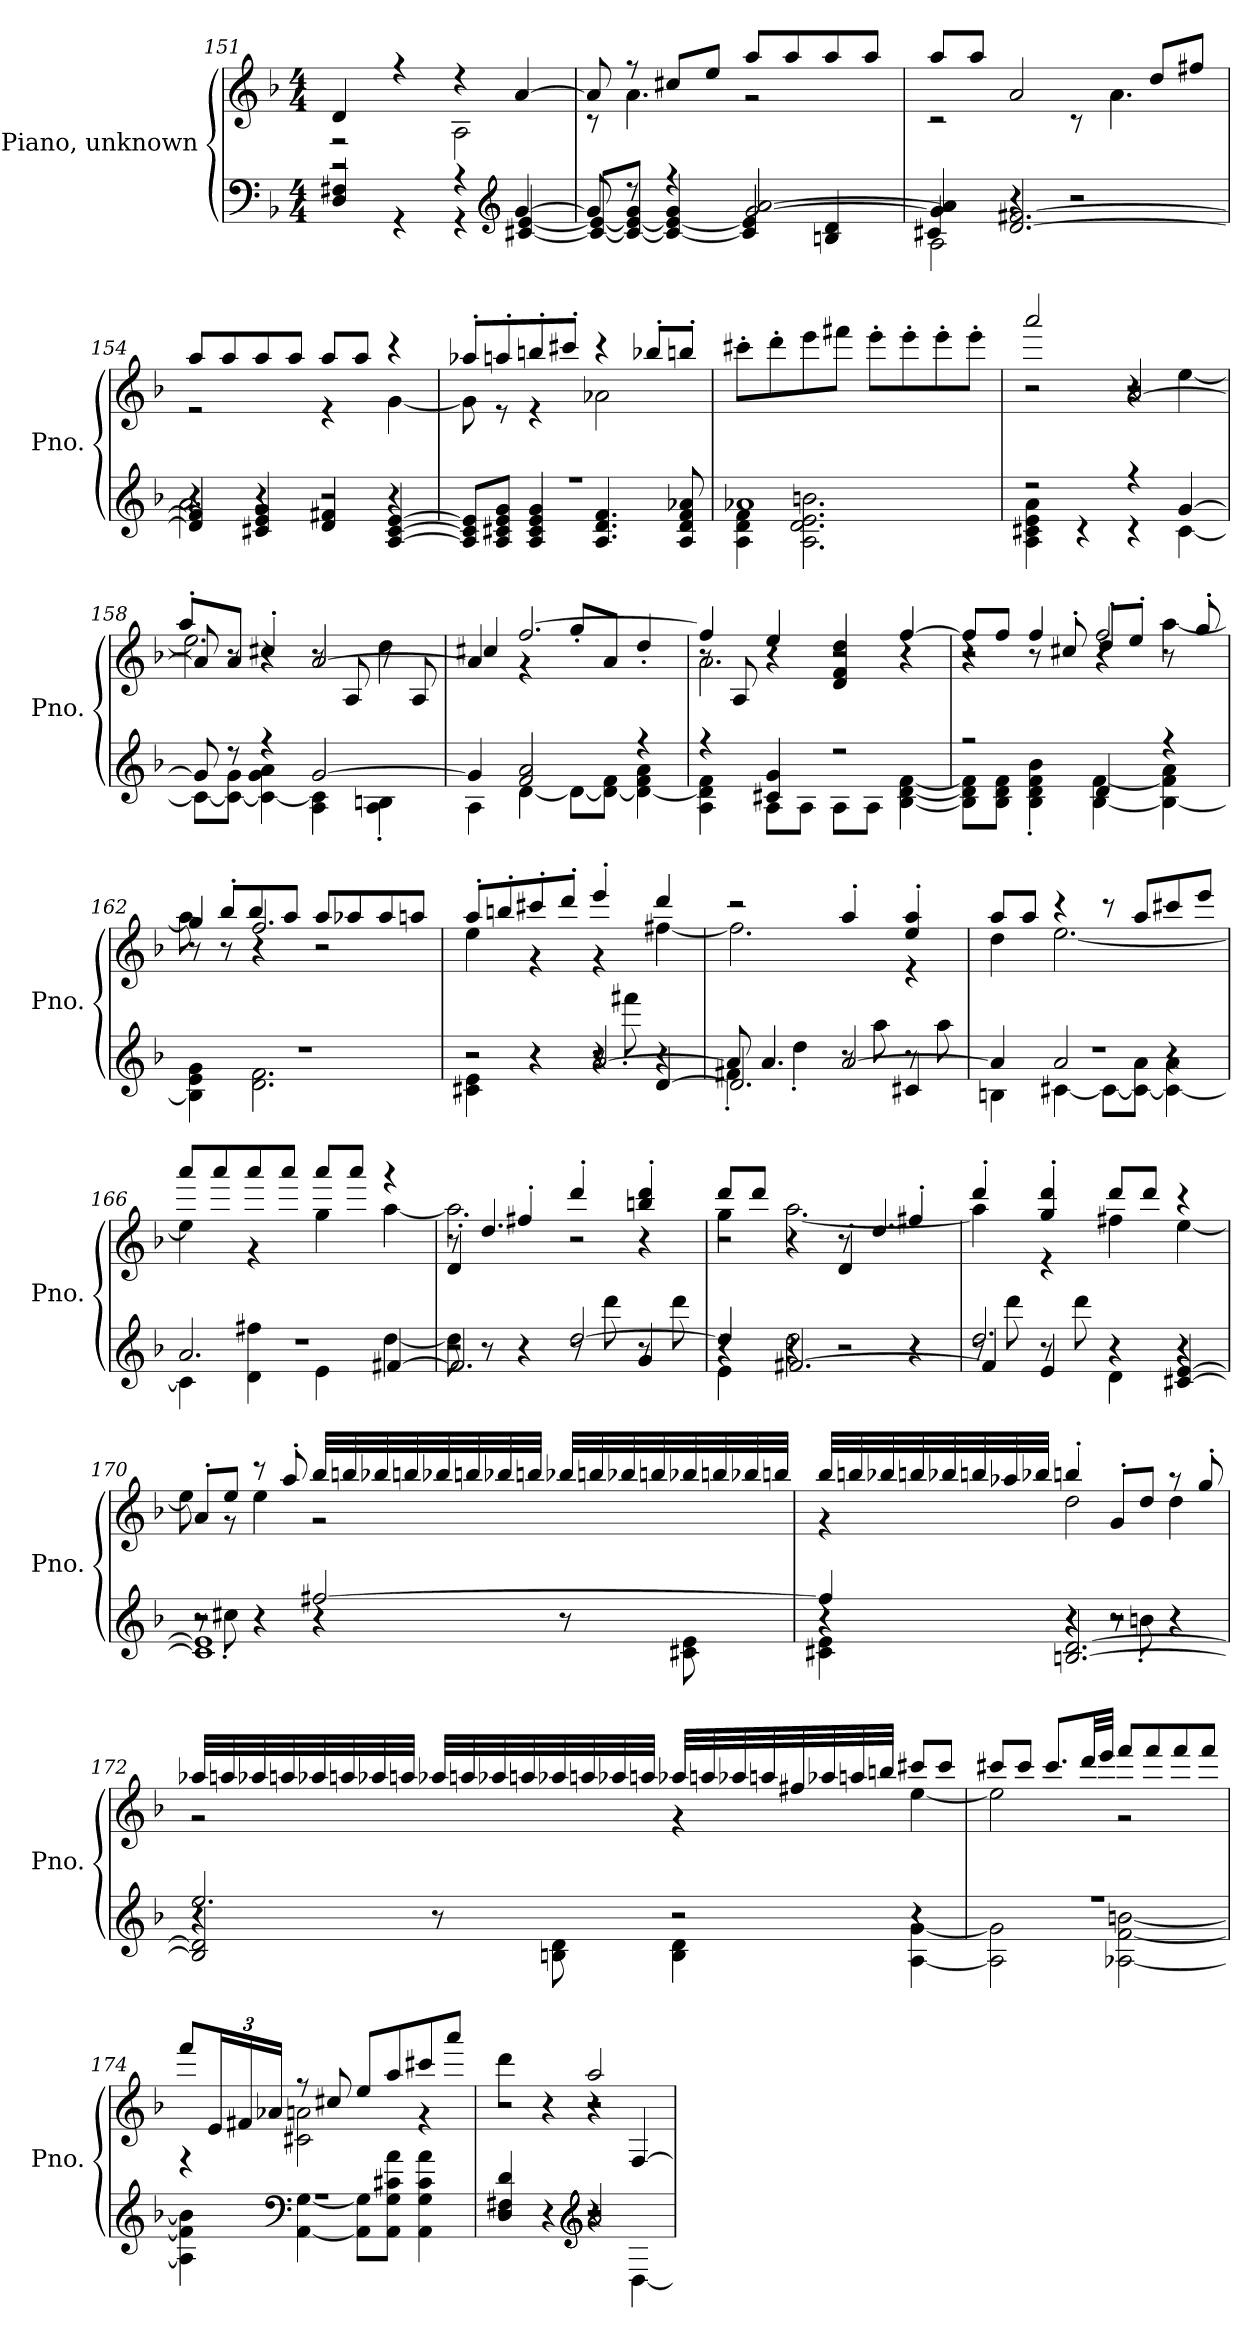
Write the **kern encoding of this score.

**kern	**kern
*part1	*part1
*staff2	*staff1
*I"Piano, unknown	*
*I'Pno.	*
*clefF4	*clefG2
*k[b-]	*k[b-]
*M4/4	*M4/4
=151	=151
*^	*^
2r	4D/ 4F#X/	4d/	2r
.	4r	4r	.
4r	4r	4r	2A\
*clefG2	*	*	*
[4g/	[4c#X/ [4e/	[4a/	.
=152	=152	=152	=152
8g/]	8c#/_ 8e/_L	8a/]	8r
8r	8c#/_ 8e/_ 8g/J	8r	4.a\
4r	4c#/_ 4e/_ 4g/	8cc#X/L	.
.	.	8ee/J	.
[2g/ [2a/	4c#/] 4e/]	8aa/L	2r
.	.	8aa/	.
.	4Bn/ 4d/	8aa/	.
.	.	8aa/J	.
=153	=153	=153	=153
*	*^	*	*
4g/] 4a/]	2A\	4c#X/	8aa/L	2r
.	.	.	8aa/J	.
[2.d/ [2.f#X/	.	4r	2a/	.
.	2r	2r	.	8r
.	.	.	.	4.a\
.	.	.	8dd/L	.
.	.	.	8ff#X/J	.
!!LO:PB:g=z	!!
=154	=154	=154	=154	=154
4d/] 4f#/]	2.a\	4r	8aa/L	2r
.	.	.	8aa/	.
4r	.	4c#X/ 4e/ 4g/	8aa/	.
.	.	.	8aa/J	.
2r	.	4d/ 4f#X/	8aa/L	4r
.	.	.	8aa/J	.
.	4r	[4A/ [4c#/ [4e/	4r	[4g\
*	*v	*v	*	*
=155	=155	=155	=155
1r	8A/] 8c#/] 8e/]L	8aa-X'/L	8g\]
.	8A/ 8c#X/ 8e/ 8g/J	8aan'/	8r
.	4A/ 4c#/ 4e/ 4g/	8bbn'/	4r
.	.	8ccc#X'/J	.
.	4.A/ 4.d/ 4.f/	4r	2a-X\
.	.	8bb-X'/L	.
.	8A/ 8d/ 8f/ 8a-X/	8bbn'/J	.
*	*	*v	*v
=156	=156	=156
1a-X	4A\ 4d\ 4f\	8ccc#X'\L
.	.	8ddd'\
.	2.A\ 2.d\ 2.e\ 2.bn\	8eee\
.	.	8fff#X\J
.	.	8eee'\L
.	.	8eee'\
.	.	8eee'\
.	.	8eee'\J
=157	=157	=157
*	*	*^
*	*	*	*^
2r	4A\ 4c#X\ 4e\ 4a\	2r	2r	2aaa/
.	4r	.	.	.
4r	4r	[2a/	4r	2r
[4g/	[4c#\	.	[4ee\	.
!!LO:LB:g=z	!!	!!
=158	=158	=158	=158	=158
8g/]	8c#\L_	8a/]	2.ee\]	8aa'/L
8r	8c#\_ 8g\J	8r	.	8a/J
4r	4c#\_ 4g\ 4a\	4r	.	4cc#X'/
[2g/	4A\ 4c#\]	[2a/	.	8r
.	.	.	.	8A/
.	4A\' 4Bn\'	.	4dd\	8r
.	.	.	.	8A/
*	*	*	*v	*v
=159	=159	=159	=159
4g/]	4A\	4a/]	4cc#X/
2f/ 2a/	[4d\	[2.ff/	4r
.	8d\L_	.	8gg'/L
.	8d\_ 8f\J	.	8a/J
4r	4d\_ 4f\ 4a\	.	4dd'/
=160	=160	=160	=160
*	*	*	*^
4r	4A\ 4d\] 4f\	4ff/]	2.a\	8r
.	.	.	.	8A/
4c#X/ 4g/	8A\L	4r	.	4ee/
.	8A\J	.	.	.
2r	8A\L	2r	.	4d/ 4f/ 4dd/
.	8A\J	.	.	.
.	[4B-\ [4d\ [4f\	.	4r	[4ff/
=161	=161	=161	=161	=161
2r	8B-\] 8d\] 8f\]L	4r	2r	8ff/L]
.	8B-\ 8d\ 8f\J	.	.	8ff/J
.	4B-\' 4d\' 4f\' 4b-\'	4ff/	.	8r
.	.	.	.	8cc#X'/
4d/	[4B-\ [4f\	2ff/	4r	8dd'/L
.	.	.	.	8ee'/J
4r	4B-\_ 4f\] 4a\	.	[4aa\	8r
.	.	.	.	8gg'/
!!LO:LB:g=z	!!	!!
=162	=162	=162	=162	=162
1r	4B-\] 4e\ 4g\	4gg/	8aa\]	8r
.	.	.	8r	8bb-'/L
.	2.d\ 2.f\	2.ff/	4r	8bb-/
.	.	.	.	8aa/J
.	.	.	2r	8aa/L
.	.	.	.	8aa-X/
.	.	.	.	8aa-/
.	.	.	.	8aan/J
*	*	*	*v	*v
=163	=163	=163	=163
*	*^	*	*
2r	4c#X\ 4e\	2r	8aa'/L	4ee\
.	.	.	8bbn'/	.
.	4r	.	8ccc#X'/	4r
.	.	.	8ddd'/J	.
4r	8r	[2a/	4eee'/	4r
.	8fff#X'\	.	.	.
[4d/	4r	.	4ddd/	[4ff#X\
=164	=164	=164	=164	=164
2.d/]	4f#X'\	8a/]	2r	2.ff#\]
.	.	4.a/	.	.
.	4dd'\	.	.	.
.	8r	[2a/	4aa'/	.
.	8aa\	.	.	.
4c#X/	8r	.	4ee/' 4aa/'	4r
.	8aa\	.	.	.
!!LO:LB:g=z	!!
=165	=165	=165	=165	=165
1r	4Bn\	4a/]	8aa/L	4dd\
.	.	.	8aa/J	.
.	[4c#X\	2a/	4r	[2.ee\
.	8c#\L_	.	8r	.
.	8c#\_ 8a\J	.	8aa/L	.
.	4c#\_ 4a\	4r	8ccc#X/	.
.	.	.	8eee/J	.
=166	=166	=166	=166	=166
1r	4c#\]	2.a/	8aaa/L	4ee\]
.	.	.	8aaa/	.
.	4d\ 4ff#X\	.	8aaa/	4r
.	.	.	8aaa/J	.
.	4e\	.	8aaa/L	4gg\
.	.	.	8aaa/J	.
.	[4dd\	[4f#X/	4r	[4aa\
=167	=167	=167	=167	=167
*	*	*	*	*^
2r	8dd\]	2.f#/]	4d'/	2.aa\]	8r
.	8r	.	.	.	4.dd/
.	4r	.	4ff#X'/	.	.
[2dd/	8r	.	4ddd'/	.	2r
.	8ddd\	.	.	.	.
.	8r	4g/	4bbn/' 4ddd/'	4r	.
.	8ddd\	.	.	.	.
=168	=168	=168	=168	=168	=168
4dd/]	4e\	4r	8ddd/L	4gg\	2r
.	.	.	8ddd/J	.	.
4r	2dd\	[2.f#X/	4r	[2.aa\	.
2r	.	.	4d'/	.	8r
.	.	.	.	.	4.dd/
.	4r	.	4ff#X'/	.	.
*	*	*	*	*v	*v
!!LO:LB:g=z
=169	=169	=169	=169	=169
2.dd/	8r	4f#/]	4ddd'/	4aa\]
.	8ddd\	.	.	.
.	8r	4e/	4gg/' 4ddd/'	4r
.	8ddd\	.	.	.
.	4d\	4r	8ddd/L	4ff#X\
.	.	.	8ddd/J	.
4r	4r	[4c#X/ [4e/	4r	[4ee\
=170	=170	=170	=170	=170
2r	8r	1c#] 1e]	8a'/L	8ee\]
.	8cc#X'\	.	8ee/J	8r
.	4r	.	8r	4ee\
.	.	.	8aa'/	.
[2ff#X/	4r	.	32bb-/LLL	2r
.	.	.	32bbn/	.
.	.	.	32bb-X/	.
.	.	.	32bbn/	.
.	.	.	32bb-X/	.
.	.	.	32bbn/	.
.	.	.	32bb-X/	.
.	.	.	32bbn/JJJ	.
.	8r	.	32bb-X/LLL	.
.	.	.	32bbn/	.
.	.	.	32bb-X/	.
.	.	.	32bbn/	.
.	8c#X\ 8e\	.	32bb-X/	.
.	.	.	32bbn/	.
.	.	.	32bb-X/	.
.	.	.	32bbn/JJJ	.
!!LO:LB:g=z	!!
=171	=171	=171	=171	=171
4ff#/]	4c#X\ 4e\	4r	32bb-/LLL	4r
.	.	.	32bbn/	.
.	.	.	32bb-X/	.
.	.	.	32bbn/	.
.	.	.	32bb-X/	.
.	.	.	32bbn/	.
.	.	.	32aa-X/	.
.	.	.	32bb-X/JJJ	.
4r	4r	[2.Bn/ [2.d/	4bbn'/	2dd\
2r	8r	.	8g'/L	.
.	8bn'\	.	8dd/J	.
.	4r	.	8r	4dd\
.	.	.	8gg'/	.
!!LO:PB:g=z	!!
=172	=172	=172	=172	=172
2.ee/	4r	2B/] 2d/]	32aa-X/LLL	2r
.	.	.	32aan/	.
.	.	.	32aa-X/	.
.	.	.	32aan/	.
.	.	.	32aa-X/	.
.	.	.	32aan/	.
.	.	.	32aa-X/	.
.	.	.	32aan/JJJ	.
.	8r	.	32aa-X/LLL	.
.	.	.	32aan/	.
.	.	.	32aa-X/	.
.	.	.	32aan/	.
.	8Bn\ 8d\	.	32aa-X/	.
.	.	.	32aan/	.
.	.	.	32aa-X/	.
.	.	.	32aan/JJJ	.
.	4B\ 4d\	2r	32aa-X/LLL	4r
.	.	.	32aan/	.
.	.	.	32aa-X/	.
.	.	.	32aan/	.
.	.	.	32ff#X/	.
.	.	.	32aa-X/	.
.	.	.	32aan/	.
.	.	.	32bbn/JJJ	.
4r	[4A\ [4g\	.	8ccc#X/L	[4ee\
.	.	.	8ccc#/J	.
*	*v	*v	*	*
!!LO:LB:g=z	!!
=173	=173	=173	=173
1r	2A\] 2g\]	8ccc#X/L	2ee\]
.	.	8ccc#/J	.
.	.	8.ccc#/L	.
.	.	32ddd/LL	.
.	.	32eee/JJJ	.
.	[2A-X\ [2f\ [2bn\	8fff/L	2r
.	.	8fff/	.
.	.	8fff/	.
.	.	8fff/J	.
=174	=174	=174	=174
1r	4A-\] 4f\] 4b\]	8fff/L	4r
*	*	*Xbrackettup	*
.	.	24e/L	.
.	.	24f#X/	.
.	.	24a-X/JJ	.
*clefF4	*	*	*
.	[4AA\ [4G\	8r	2c#X\ 2an\
.	.	8cc#X/	.
.	8AA\] 8G\]L	8ee/L	.
.	8AA\ 8G\ 8c#X\ 8a\J	8aa/	.
.	4AA\ 4G\ 4c#\ 4a\	8ccc#X/	4r
.	.	8aaa/J	.
=175	=175	=175	=175
*	*^	*	*^
4D/ 4F#X/ 4d/	2r	2r	2r	4ddd\	2r
4r	.	.	.	4r	.
*clefG2	*	*	*	*	*
2r	4r	2a/	2aa/	2r	4r
.	[4D\	.	.	.	[4F/
*v	*v	*v	*	*	*
*	*v	*v	*v
=	=
*-	*-
